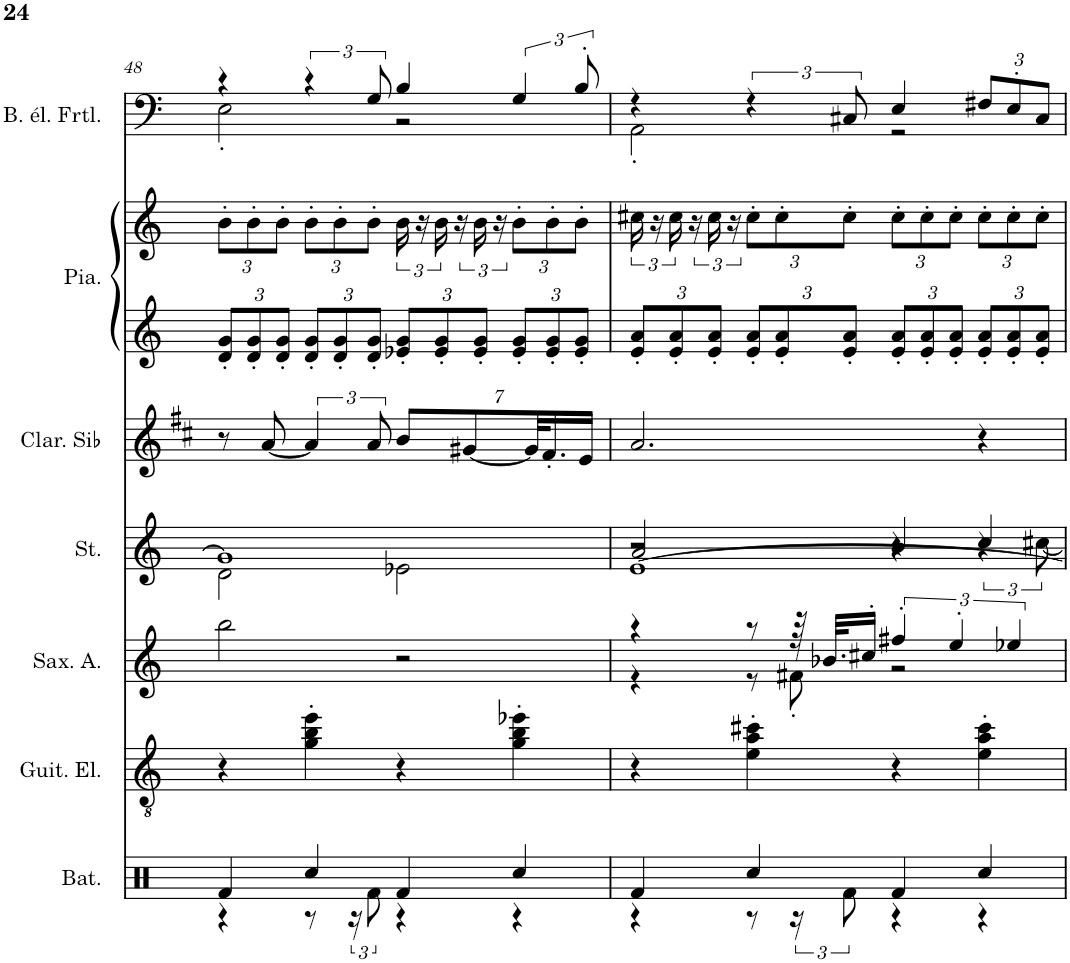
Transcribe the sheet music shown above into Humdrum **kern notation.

**kern	**kern	**kern	**kern	**kern	**kern	**kern	**kern
*part7	*part6	*part5	*part4	*part3	*part2	*part2	*part1
*staff8	*staff7	*staff6	*staff5	*staff4	*staff3	*staff2	*staff1
*I"Batterie	*I"Guitare électrique	*I"Saxophone Alto	*I"Cordes	*I"Clarinette en Sib	*I"Piano	*	*I"Basse électrique fretless
*I'Bat.	*I'Guit. El.	*I'Sax. A.	*	*I'Clar. Sib	*I'Pia.	*	*I'B. él. Frtl.
!!LO:PB:g=z
*clefX	*clefGv2	*clefG2	*clefG2	*clefG2	*clefG2	*clefG2	*clefF4
*	*	*Trd5c9	*	*Trd1c2	*	*	*Trd7c12
*k[]	*k[]	*k[]	*k[]	*k[f#c#]	*k[]	*k[]	*k[]
*M4/4	*M4/4	*M4/4	*M4/4	*M4/4	*M4/4	*M4/4	*M4/4
=48	=48	=48	=48	=48	=48	=48	=48
*^	*	*	*^	*	*	*	*
*	*	*	*	*	*	*	*Xbrackettup	*Xbrackettup	*
*	*	*	*	*	*	*	*	*	*^
4Rf/	4r	4r	2bb\	1g]	2d\	8r	12d/' 12g/'L	12b'\L	4r	2E'\
.	.	.	.	.	.	.	12d/' 12g/'	12b'\	.	.
.	.	.	.	.	.	[8a/	.	.	.	.
.	.	.	.	.	.	.	12d/' 12g/'J	12b'\J	.	.
4Rcc/	8r	4g\' 4b\' 4ee\'	.	.	.	6a/]	12d/' 12g/'L	12b'\L	6r	.
.	.	.	.	.	.	.	12d/' 12g/'	12b'\	.	.
.	24r	.	.	.	.	.	.	.	.	.
.	12Rf\	.	.	.	.	12a/	12d/' 12g/'J	12b'\J	12G/	.
*	*	*	*	*	*	*Xbrackettup	*	*brackettup	*	*
4Rf/	4r	4r	2r	.	2e-X\	7b/L	12e-X/' 12g/'L	24b\	4B/	2r
.	.	.	.	.	.	.	.	24r	.	.
.	.	.	.	.	.	.	12e-/' 12g/'	24b\	.	.
.	.	.	.	.	.	.	.	24r	.	.
.	.	.	.	.	.	[7g#X/	.	.	.	.
.	.	.	.	.	.	.	12e-/' 12g/'J	24b\	.	.
.	.	.	.	.	.	.	.	24r	.	.
*	*	*	*	*	*	*	*	*Xbrackettup	*	*
4Rcc/	4r	4g\' 4b\' 4ee-X\'	.	.	.	.	12e-/' 12g/'L	12b'\L	6G/	.
.	.	.	.	.	.	28g#/KL]	.	.	.	.
.	.	.	.	.	.	14.f#'/	.	.	.	.
.	.	.	.	.	.	.	12e-/' 12g/'	12b'\	.	.
.	.	.	.	.	.	.	12e-/' 12g/'J	12b'\J	12B'/	.
.	.	.	.	.	.	14e/JJ	.	.	.	.
=49	=49	=49	=49	=49	=49	=49	=49	=49	=49	=49
*	*	*	*^	*	*^	*	*	*	*	*
*	*	*	*	*	*	*	*	*	*	*brackettup	*	*
4Rf/	4r	4r	4r	4r	2a/	2r	[1e	2.a/	12e/' 12a/'L	24cc#X\	4r	2AA'\
.	.	.	.	.	.	.	.	.	.	24r	.	.
.	.	.	.	.	.	.	.	.	12e/' 12a/'	24cc#\	.	.
.	.	.	.	.	.	.	.	.	.	24r	.	.
.	.	.	.	.	.	.	.	.	12e/' 12a/'J	24cc#\	.	.
.	.	.	.	.	.	.	.	.	.	24r	.	.
*	*	*	*	*	*	*	*	*	*	*Xbrackettup	*	*
4Rcc/	8r	4e\' 4a\' 4cc#X\'	8r	8r	.	.	.	.	12e/' 12a/'L	12cc#'\L	6r	.
.	.	.	.	.	.	.	.	.	12e/' 12a/'	12cc#'\	.	.
.	24r	.	64r	8f#X'\	.	.	.	.	.	.	.	.
.	.	.	32.b-X/KLL	.	.	.	.	.	.	.	.	.
.	12Rf\	.	.	.	.	.	.	.	12e/' 12a/'J	12cc#'\J	12C#X/	.
.	.	.	16cc#X'/JJ	.	.	.	.	.	.	.	.	.
4Rf/	4r	4r	6ff#X'/	2r	4b/	4r	.	.	12e/' 12a/'L	12cc#'\L	4E/	2r
.	.	.	.	.	.	.	.	.	12e/' 12a/'	12cc#'\	.	.
.	.	.	6ee'/	.	.	.	.	.	12e/' 12a/'J	12cc#'\J	.	.
*	*	*	*	*	*	*	*	*	*	*	*Xbrackettup	*
4Rcc/	4r	4e\' 4a\' 4cc#\'	.	.	4cc/	6r	.	4r	12e/' 12a/'L	12cc#'\L	12F#X/L	.
.	.	.	6ee-X/	.	.	.	.	.	12e/' 12a/'	12cc#'\	12E'/	.
.	.	.	.	.	.	[12cc#X\	.	.	12e/' 12a/'J	12cc#'\J	12C#/J	.
*	*	*	*v	*v	*	*	*	*	*	*	*v	*v
*v	*v	*	*	*v	*v	*v	*	*	*	*
=	=	=	=	=	=	=	=
*-	*-	*-	*-	*-	*-	*-	*-
